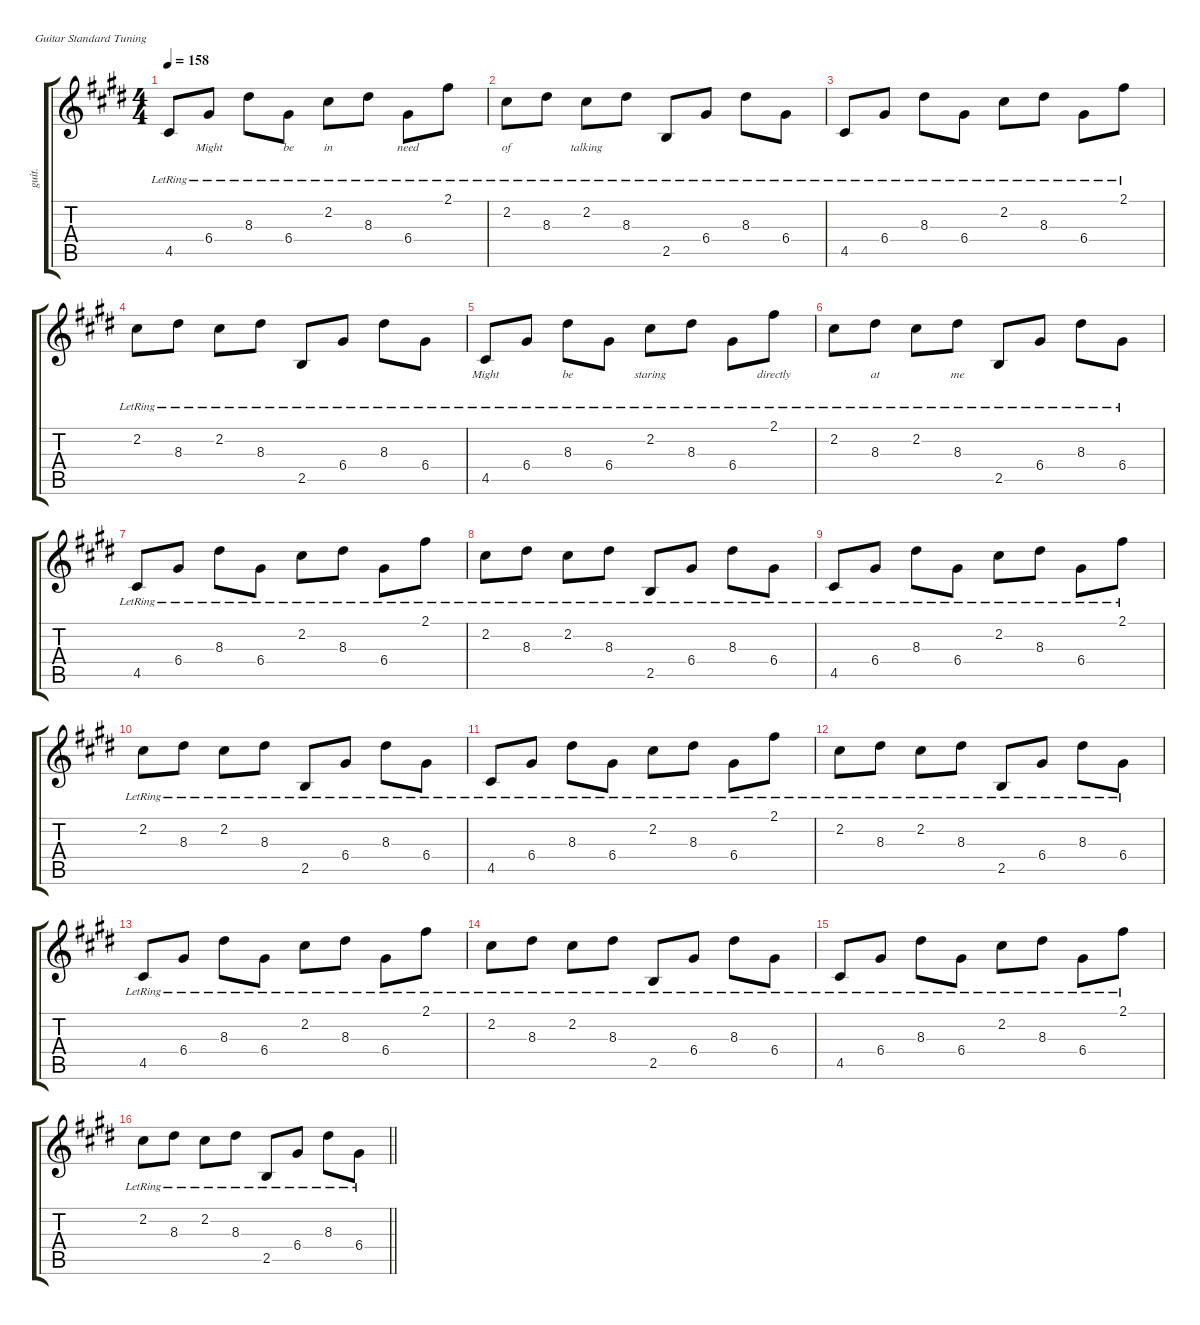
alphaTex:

\defaultSystemsLayout 4
\hideDynamics
\bracketExtendMode groupsimilarinstruments
\otherSystemsTrackNameOrientation horizontal
\track ("Guitar 1-hid" "guit.") {defaultSystemsLayout 8 mute instrument electricguitarjazz}
\staff {score tabs}
\tuning (E4 B3 G3 D3 A2 E2)
\ts (4 4)
\tempo 158
\clef g2
\ks c#minor
4.5{lr acc #}.8{dy mf} 6.4{lr acc #}.8{lyrics (0 "Might") lyrics (1 "") lyrics (2 "") lyrics (3 "") lyrics (4 "")} 8.3{lr acc #}.8 6.4{lr acc #}.8{lyrics (0 "be") lyrics (1 "") lyrics (2 "") lyrics (3 "") lyrics (4 "")} 2.2{lr acc #}.8{lyrics (0 "in") lyrics (1 "") lyrics (2 "") lyrics (3 "") lyrics (4 "")} 8.3{lr acc #}.8 6.4{lr acc #}.8{lyrics (0 "need") lyrics (1 "") lyrics (2 "") lyrics (3 "") lyrics (4 "")} 2.1{lr acc #}.8 |
2.2{lr acc #}.8{lyrics (0 "of") lyrics (1 "") lyrics (2 "") lyrics (3 "") lyrics (4 "")} 8.3{lr acc #}.8 2.2{lr acc #}.8{lyrics (0 "talking") lyrics (1 "") lyrics (2 "") lyrics (3 "") lyrics (4 "")} 8.3{lr acc #}.8 2.5{lr acc forcenatural}.8 6.4{lr acc #}.8 8.3{lr acc #}.8 6.4{lr acc #}.8 |
4.5{lr acc #}.8 6.4{lr acc #}.8 8.3{lr acc #}.8 6.4{lr acc #}.8 2.2{lr acc #}.8 8.3{lr acc #}.8 6.4{lr acc #}.8 2.1{lr acc #}.8 |
2.2{lr acc #}.8 8.3{lr acc #}.8 2.2{lr acc #}.8 8.3{lr acc #}.8 2.5{lr acc forcenatural}.8 6.4{lr acc #}.8 8.3{lr acc #}.8 6.4{lr acc #}.8 |
4.5{lr acc #}.8{lyrics (0 "Might") lyrics (1 "") lyrics (2 "") lyrics (3 "") lyrics (4 "")} 6.4{lr acc #}.8 8.3{lr acc #}.8{lyrics (0 "be") lyrics (1 "") lyrics (2 "") lyrics (3 "") lyrics (4 "")} 6.4{lr acc #}.8 2.2{lr acc #}.8{lyrics (0 "staring") lyrics (1 "") lyrics (2 "") lyrics (3 "") lyrics (4 "")} 8.3{lr acc #}.8 6.4{lr acc #}.8 2.1{lr acc #}.8{lyrics (0 "directly") lyrics (1 "") lyrics (2 "") lyrics (3 "") lyrics (4 "")} |
2.2{lr acc #}.8 8.3{lr acc #}.8{lyrics (0 "at") lyrics (1 "") lyrics (2 "") lyrics (3 "") lyrics (4 "")} 2.2{lr acc #}.8 8.3{lr acc #}.8{lyrics (0 "me") lyrics (1 "") lyrics (2 "") lyrics (3 "") lyrics (4 "")} 2.5{lr acc forcenatural}.8 6.4{lr acc #}.8 8.3{lr acc #}.8 6.4{lr acc #}.8 |
4.5{lr acc #}.8 6.4{lr acc #}.8 8.3{lr acc #}.8 6.4{lr acc #}.8 2.2{lr acc #}.8 8.3{lr acc #}.8 6.4{lr acc #}.8 2.1{lr acc #}.8 |
2.2{lr acc #}.8 8.3{lr acc #}.8 2.2{lr acc #}.8 8.3{lr acc #}.8 2.5{lr acc forcenatural}.8 6.4{lr acc #}.8 8.3{lr acc #}.8 6.4{lr acc #}.8 |
4.5{lr acc #}.8 6.4{lr acc #}.8 8.3{lr acc #}.8 6.4{lr acc #}.8 2.2{lr acc #}.8 8.3{lr acc #}.8 6.4{lr acc #}.8 2.1{lr acc #}.8 |
2.2{lr acc #}.8 8.3{lr acc #}.8 2.2{lr acc #}.8 8.3{lr acc #}.8 2.5{lr acc forcenatural}.8 6.4{lr acc #}.8 8.3{lr acc #}.8 6.4{lr acc #}.8 |
4.5{lr acc #}.8 6.4{lr acc #}.8 8.3{lr acc #}.8 6.4{lr acc #}.8 2.2{lr acc #}.8 8.3{lr acc #}.8 6.4{lr acc #}.8 2.1{lr acc #}.8 |
2.2{lr acc #}.8 8.3{lr acc #}.8 2.2{lr acc #}.8 8.3{lr acc #}.8 2.5{lr acc forcenatural}.8 6.4{lr acc #}.8 8.3{lr acc #}.8 6.4{lr acc #}.8 |
4.5{lr acc #}.8 6.4{lr acc #}.8 8.3{lr acc #}.8 6.4{lr acc #}.8 2.2{lr acc #}.8 8.3{lr acc #}.8 6.4{lr acc #}.8 2.1{lr acc #}.8 |
2.2{lr acc #}.8 8.3{lr acc #}.8 2.2{lr acc #}.8 8.3{lr acc #}.8 2.5{lr acc forcenatural}.8 6.4{lr acc #}.8 8.3{lr acc #}.8 6.4{lr acc #}.8 |
4.5{lr acc #}.8 6.4{lr acc #}.8 8.3{lr acc #}.8 6.4{lr acc #}.8 2.2{lr acc #}.8 8.3{lr acc #}.8 6.4{lr acc #}.8 2.1{lr acc #}.8 |
\barLineRight lightlight
2.2{lr acc #}.8 8.3{lr acc #}.8 2.2{lr acc #}.8 8.3{lr acc #}.8 2.5{lr acc forcenatural}.8 6.4{lr acc #}.8 8.3{lr acc #}.8 6.4{lr acc #}.8
